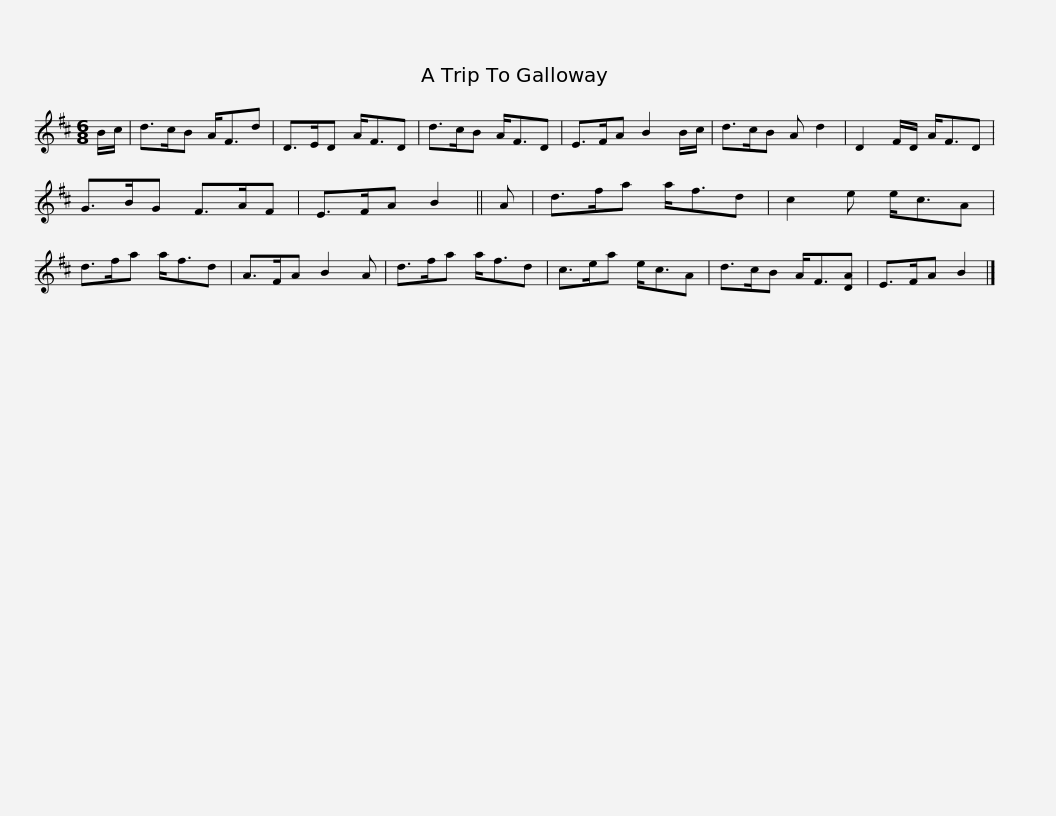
X:1
L:1/8
M:6/8
I:linebreak $
K:D
V:1 treble
V:1
 B/c/ | d>cB A<Fd | D>ED A<FD | d>cB A<FD | E>FA B2 B/c/ | %5
 d>cB A d2 | D2 F/D/ A<FD |$ G>BG F>AF | E>FA B2 || A | %10
 d>fa a<fd | c2 e e<cA | d>fa a<fd | A>FA B2 A |$ d>fa a<fd | %15
 c>ea e<cA | d>cB A<F[DA] | E>FA B2 |] %18
